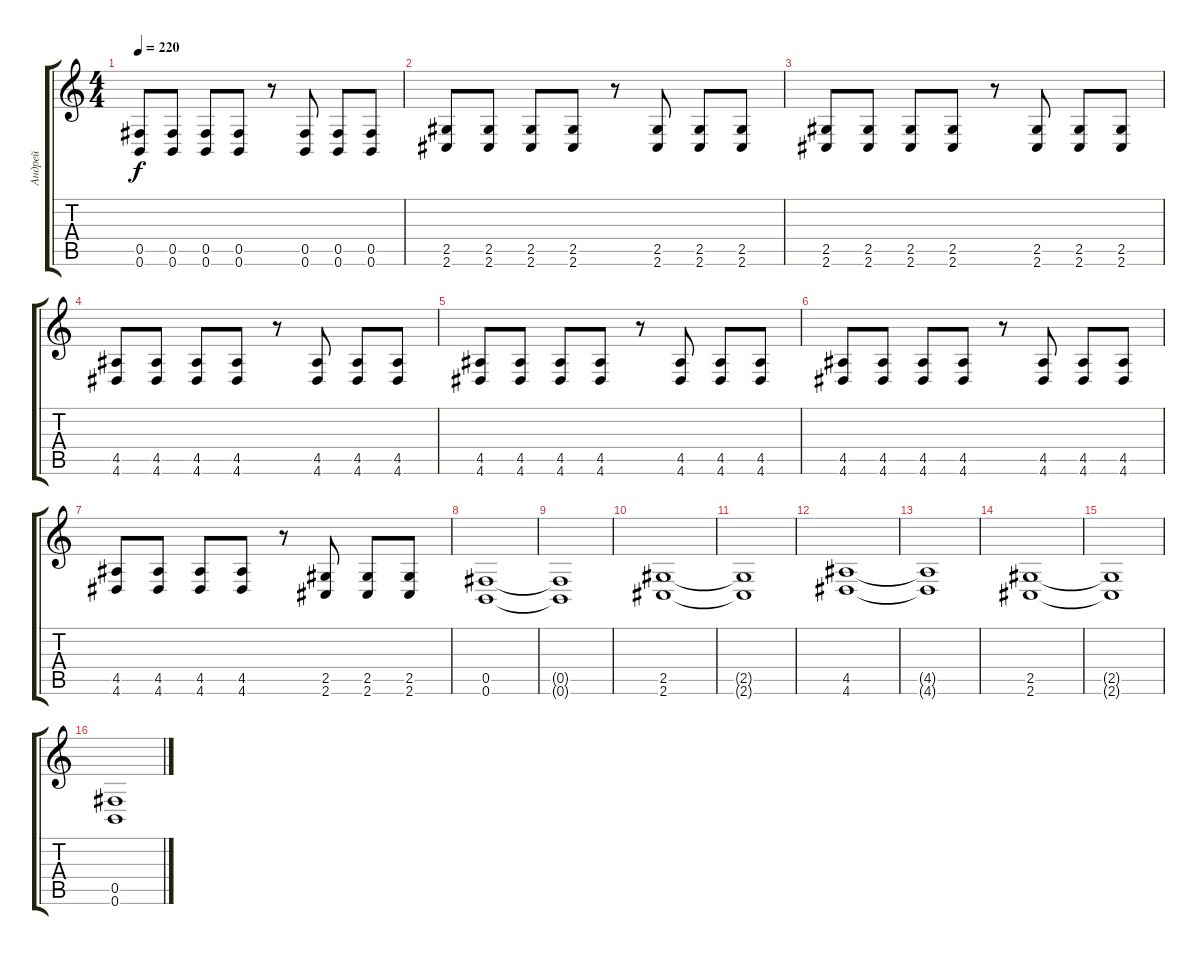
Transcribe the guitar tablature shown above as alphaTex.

\track ("Андрей" "Андрей") {instrument overdrivenguitar}
\staff {score tabs}
\tuning (Db4 Ab3 E3 B2 Gb2 B1) {hide}
\ts (4 4)
\tempo 220
\clef g2
\ks c
(0.5 0.6).8{dy f} (0.5 0.6).8 (0.5 0.6).8 (0.5 0.6).8 r.8 (0.5 0.6).8 (0.5 0.6).8 (0.5 0.6).8 |
(2.5 2.6).8 (2.5 2.6).8 (2.5 2.6).8 (2.5 2.6).8 r.8 (2.5 2.6).8 (2.5 2.6).8 (2.5 2.6).8 |
(2.5 2.6).8 (2.5 2.6).8 (2.5 2.6).8 (2.5 2.6).8 r.8 (2.5 2.6).8 (2.5 2.6).8 (2.5 2.6).8 |
(4.5 4.6).8 (4.5 4.6).8 (4.5 4.6).8 (4.5 4.6).8 r.8 (4.5 4.6).8 (4.5 4.6).8 (4.5 4.6).8 |
(4.5 4.6).8 (4.5 4.6).8 (4.5 4.6).8 (4.5 4.6).8 r.8 (4.5 4.6).8 (4.5 4.6).8 (4.5 4.6).8 |
(4.5 4.6).8 (4.5 4.6).8 (4.5 4.6).8 (4.5 4.6).8 r.8 (4.5 4.6).8 (4.5 4.6).8 (4.5 4.6).8 |
(4.5 4.6).8 (4.5 4.6).8 (4.5 4.6).8 (4.5 4.6).8 r.8 (2.5 2.6).8 (2.5 2.6).8 (2.5 2.6).8 |
(0.5 0.6).1 |
(0.5{t} 0.6{t}).1 |
(2.5 2.6).1 |
(2.5{t} 2.6{t}).1 |
(4.5 4.6).1 |
(4.5{t} 4.6{t}).1 |
(2.5 2.6).1 |
(2.5{t} 2.6{t}).1 |
(0.5 0.6).1
